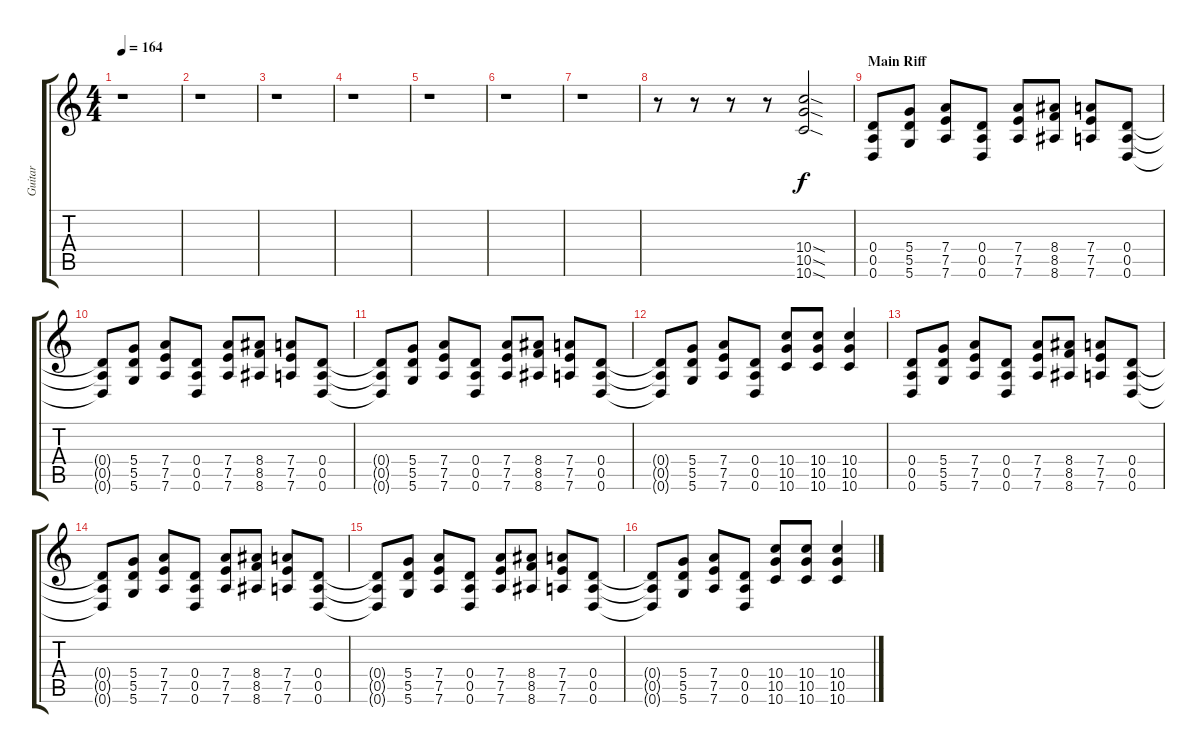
\track ("Guitar" "Guitar") {instrument distortionguitar}
\staff {score tabs}
\tuning (E4 B3 G3 D3 A2 D2) {hide}
\ts (4 4)
\tempo 164
\clef g2
\ks c
r.1{dy f instrument distortionguitar} |
r.1 |
r.1 |
r.1 |
r.1 |
r.1 |
r.1 |
r.8 r.8 r.8 r.8 (10.4{sod} 10.5{sod} 10.6{sod}).2 |
\section ("" "Main Riff")
(0.4 0.5 0.6).8 (5.4 5.5 5.6).8 (7.4 7.5 7.6).8 (0.4 0.5 0.6).8 (7.4 7.5 7.6).8 (8.4 8.5 8.6).8 (7.4 7.5 7.6).8 (0.4 0.5 0.6).8 |
(0.4{t} 0.5{t} 0.6{t}).8 (5.4 5.5 5.6).8 (7.4 7.5 7.6).8 (0.4 0.5 0.6).8 (7.4 7.5 7.6).8 (8.4 8.5 8.6).8 (7.4 7.5 7.6).8 (0.4 0.5 0.6).8 |
(0.4{t} 0.5{t} 0.6{t}).8 (5.4 5.5 5.6).8 (7.4 7.5 7.6).8 (0.4 0.5 0.6).8 (7.4 7.5 7.6).8 (8.4 8.5 8.6).8 (7.4 7.5 7.6).8 (0.4 0.5 0.6).8 |
(0.4{t} 0.5{t} 0.6{t}).8 (5.4 5.5 5.6).8 (7.4 7.5 7.6).8 (0.4 0.5 0.6).8 (10.4 10.5 10.6).8 (10.4 10.5 10.6).8 (10.4 10.5 10.6).4 |
(0.4 0.5 0.6).8 (5.4 5.5 5.6).8 (7.4 7.5 7.6).8 (0.4 0.5 0.6).8 (7.4 7.5 7.6).8 (8.4 8.5 8.6).8 (7.4 7.5 7.6).8 (0.4 0.5 0.6).8 |
(0.4{t} 0.5{t} 0.6{t}).8 (5.4 5.5 5.6).8 (7.4 7.5 7.6).8 (0.4 0.5 0.6).8 (7.4 7.5 7.6).8 (8.4 8.5 8.6).8 (7.4 7.5 7.6).8 (0.4 0.5 0.6).8 |
(0.4{t} 0.5{t} 0.6{t}).8 (5.4 5.5 5.6).8 (7.4 7.5 7.6).8 (0.4 0.5 0.6).8 (7.4 7.5 7.6).8 (8.4 8.5 8.6).8 (7.4 7.5 7.6).8 (0.4 0.5 0.6).8 |
(0.4{t} 0.5{t} 0.6{t}).8 (5.4 5.5 5.6).8 (7.4 7.5 7.6).8 (0.4 0.5 0.6).8 (10.4 10.5 10.6).8 (10.4 10.5 10.6).8 (10.4 10.5 10.6).4
